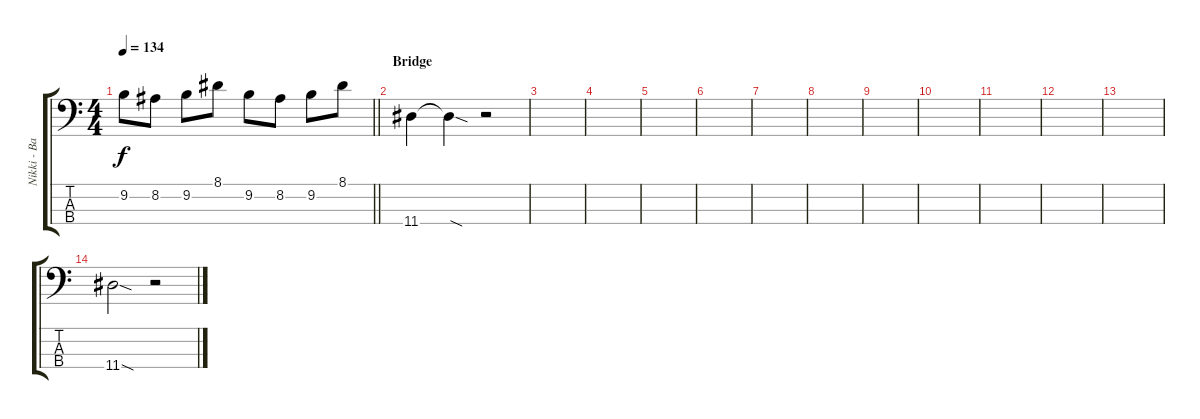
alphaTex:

\track ("Nikki - Bass" "Nikki - Ba") {instrument electricbassfinger}
\staff {score tabs}
\tuning (G2 D2 A1 E1) {hide}
\ts (4 4)
\tempo 134
\clef f4
\barLineRight lightlight
\ks c
9.2.8{dy f} 8.2.8 9.2.8 8.1.8 9.2.8 8.2.8 9.2.8 8.1.8 |
\section ("" "Bridge")
11.4.4 11.4{sod t}.4 r.2 |
|
|
|
|
|
|
|
|
|
|
|
11.4{sod}.2 r.2
